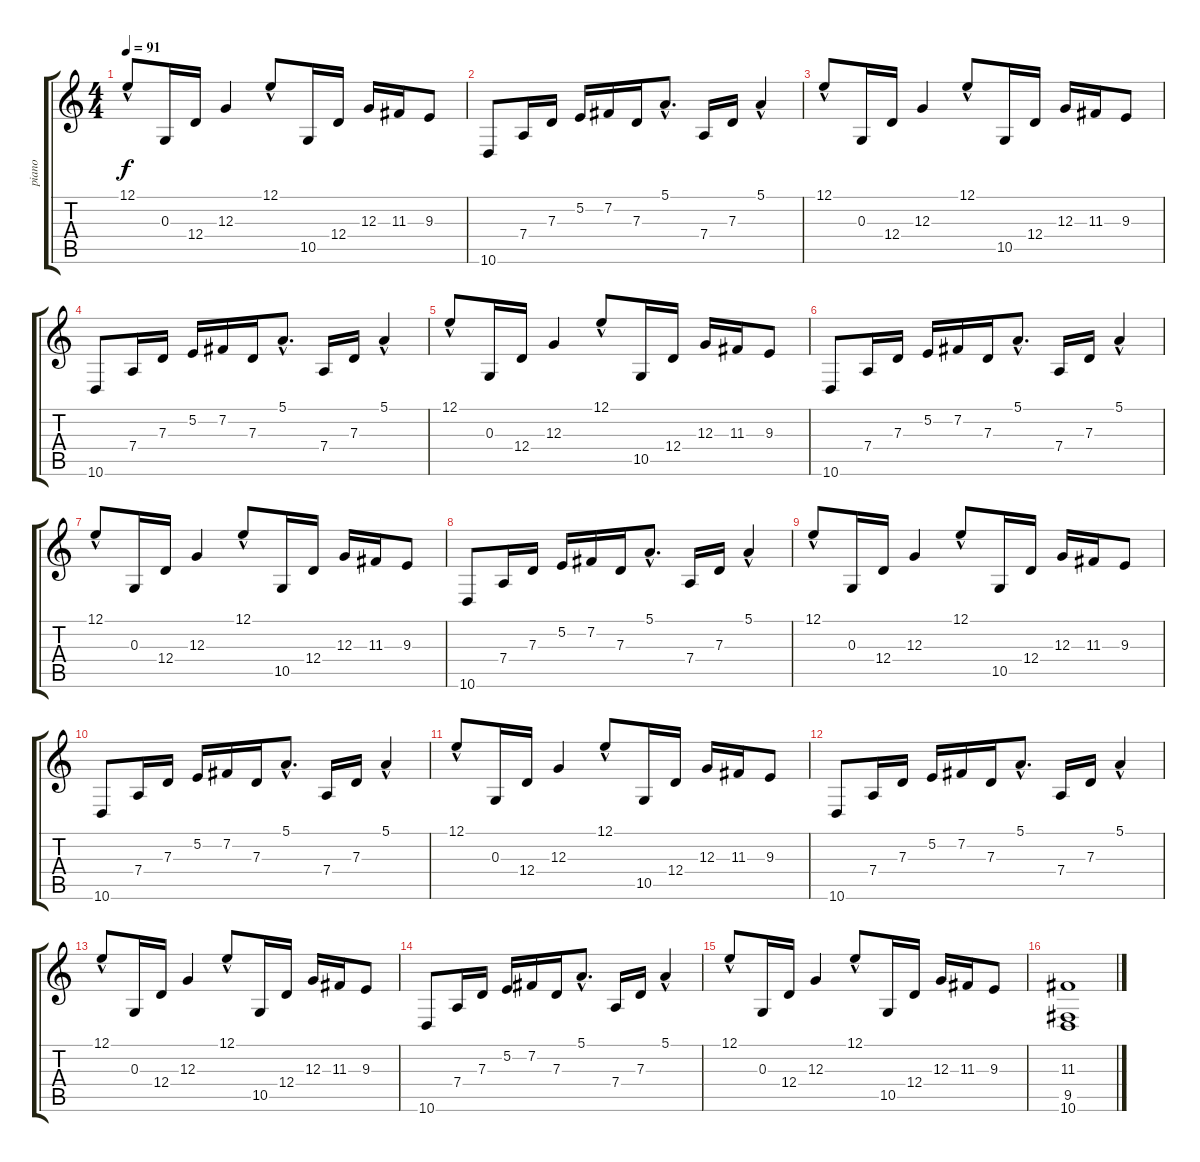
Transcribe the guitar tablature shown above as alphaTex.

\track ("piano" "piano") {instrument electricgrandpiano}
\staff {score tabs}
\tuning (E4 B3 G3 D3 A2 E2) {hide}
\ts (4 4)
\tempo 91
\clef g2
\ks c
12.1{hac}.8{dy f} 0.3.16 12.4.16 12.3.4 12.1{hac}.8 10.5.16 12.4.16 12.3.16 11.3.16 9.3.8 |
10.6.8 7.4.16 7.3.16 5.2.16 7.2.16 7.3.16 5.1{hac}.8{d} 7.4.16 7.3.16 5.1{hac}.4 |
12.1{hac}.8 0.3.16 12.4.16 12.3.4 12.1{hac}.8 10.5.16 12.4.16 12.3.16 11.3.16 9.3.8 |
10.6.8 7.4.16 7.3.16 5.2.16 7.2.16 7.3.16 5.1{hac}.8{d} 7.4.16 7.3.16 5.1{hac}.4 |
12.1{hac}.8 0.3.16 12.4.16 12.3.4 12.1{hac}.8 10.5.16 12.4.16 12.3.16 11.3.16 9.3.8 |
10.6.8 7.4.16 7.3.16 5.2.16 7.2.16 7.3.16 5.1{hac}.8{d} 7.4.16 7.3.16 5.1{hac}.4 |
12.1{hac}.8 0.3.16 12.4.16 12.3.4 12.1{hac}.8 10.5.16 12.4.16 12.3.16 11.3.16 9.3.8 |
10.6.8 7.4.16 7.3.16 5.2.16 7.2.16 7.3.16 5.1{hac}.8{d} 7.4.16 7.3.16 5.1{hac}.4 |
12.1{hac}.8 0.3.16 12.4.16 12.3.4 12.1{hac}.8 10.5.16 12.4.16 12.3.16 11.3.16 9.3.8 |
10.6.8 7.4.16 7.3.16 5.2.16 7.2.16 7.3.16 5.1{hac}.8{d} 7.4.16 7.3.16 5.1{hac}.4 |
12.1{hac}.8 0.3.16 12.4.16 12.3.4 12.1{hac}.8 10.5.16 12.4.16 12.3.16 11.3.16 9.3.8 |
10.6.8 7.4.16 7.3.16 5.2.16 7.2.16 7.3.16 5.1{hac}.8{d} 7.4.16 7.3.16 5.1{hac}.4 |
12.1{hac}.8 0.3.16 12.4.16 12.3.4 12.1{hac}.8 10.5.16 12.4.16 12.3.16 11.3.16 9.3.8 |
10.6.8 7.4.16 7.3.16 5.2.16 7.2.16 7.3.16 5.1{hac}.8{d} 7.4.16 7.3.16 5.1{hac}.4 |
12.1{hac}.8 0.3.16 12.4.16 12.3.4 12.1{hac}.8 10.5.16 12.4.16 12.3.16 11.3.16 9.3.8 |
(11.3 9.5 10.6).1
